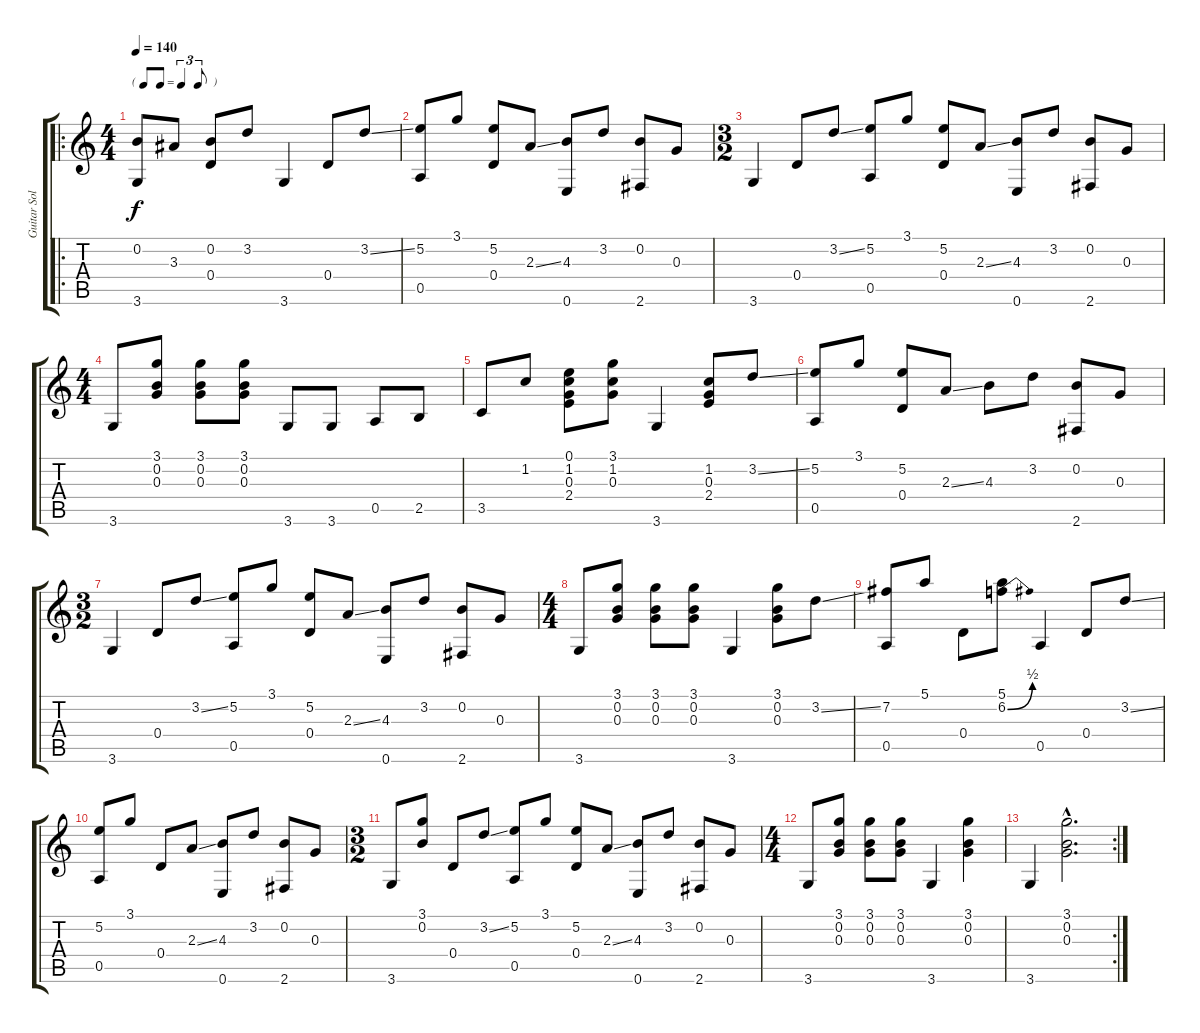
\track ("Guitar Solo" "Guitar Sol") {instrument acousticguitarsteel}
\staff {score tabs}
\tuning (E4 B3 G3 D3 A2 E2) {hide}
\ro
\ts (4 4)
\tf triplet8th
\tempo 140
\clef g2
\ks c
(0.2 3.6).8{dy f instrument acousticguitarsteel} 3.3.8 (0.2 0.4).8 3.2.8 3.6.4 0.4.8 3.2{ss}.8 |
(5.2 0.5).8 3.1.8 (5.2 0.4).8 2.3{ss}.8 (4.3 0.6).8 3.2.8 (0.2 2.6).8 0.3.8 |
\ts (3 2)
3.6.4 0.4.8 3.2{ss}.8 (5.2 0.5).8 3.1.8 (5.2 0.4).8 2.3{ss}.8 (4.3 0.6).8 3.2.8 (0.2 2.6).8 0.3.8 |
\ts (4 4)
3.6.8 (3.1 0.2 0.3).8 (3.1 0.2 0.3).8 (3.1 0.2 0.3).8 3.6.8 3.6.8 0.5.8 2.5.8 |
3.5.8 1.2.8 (0.1 1.2 0.3 2.4).8 (3.1 1.2 0.3).8 3.6.4 (1.2 0.3 2.4).8 3.2{ss}.8 |
(5.2 0.5).8 3.1.8 (5.2 0.4).8 2.3{ss}.8 4.3.8 3.2.8 (0.2 2.6).8 0.3.8 |
\ts (3 2)
3.6.4 0.4.8 3.2{ss}.8 (5.2 0.5).8 3.1.8 (5.2 0.4).8 2.3{ss}.8 (4.3 0.6).8 3.2.8 (0.2 2.6).8 0.3.8 |
\ts (4 4)
3.6.8 (3.1 0.2 0.3).8 (3.1 0.2 0.3).8 (3.1 0.2 0.3).8 3.6.4 (3.1 0.2 0.3).8 3.2{ss}.8 |
(7.2 0.5).8 5.1.8 0.4.8 (5.1 6.2{be (bend 0 0 60 2)}).8 0.5.4 0.4.8 3.2{ss}.8 |
(5.2 0.5).8 3.1.8 0.4.8 2.3{ss}.8 (4.3 0.6).8 3.2.8 (0.2 2.6).8 0.3.8 |
\ts (3 2)
3.6.8 (3.1 0.2).8 0.4.8 3.2{ss}.8 (5.2 0.5).8 3.1.8 (5.2 0.4).8 2.3{ss}.8 (4.3 0.6).8 3.2.8 (0.2 2.6).8 0.3.8 |
\ts (4 4)
3.6.8 (3.1 0.2 0.3).8 (3.1 0.2 0.3).8 (3.1 0.2 0.3).8 3.6.4 (3.1 0.2 0.3).4 |
\rc 2
3.6.4 (3.1{hac} 0.2{hac} 0.3{hac}).2{d}
